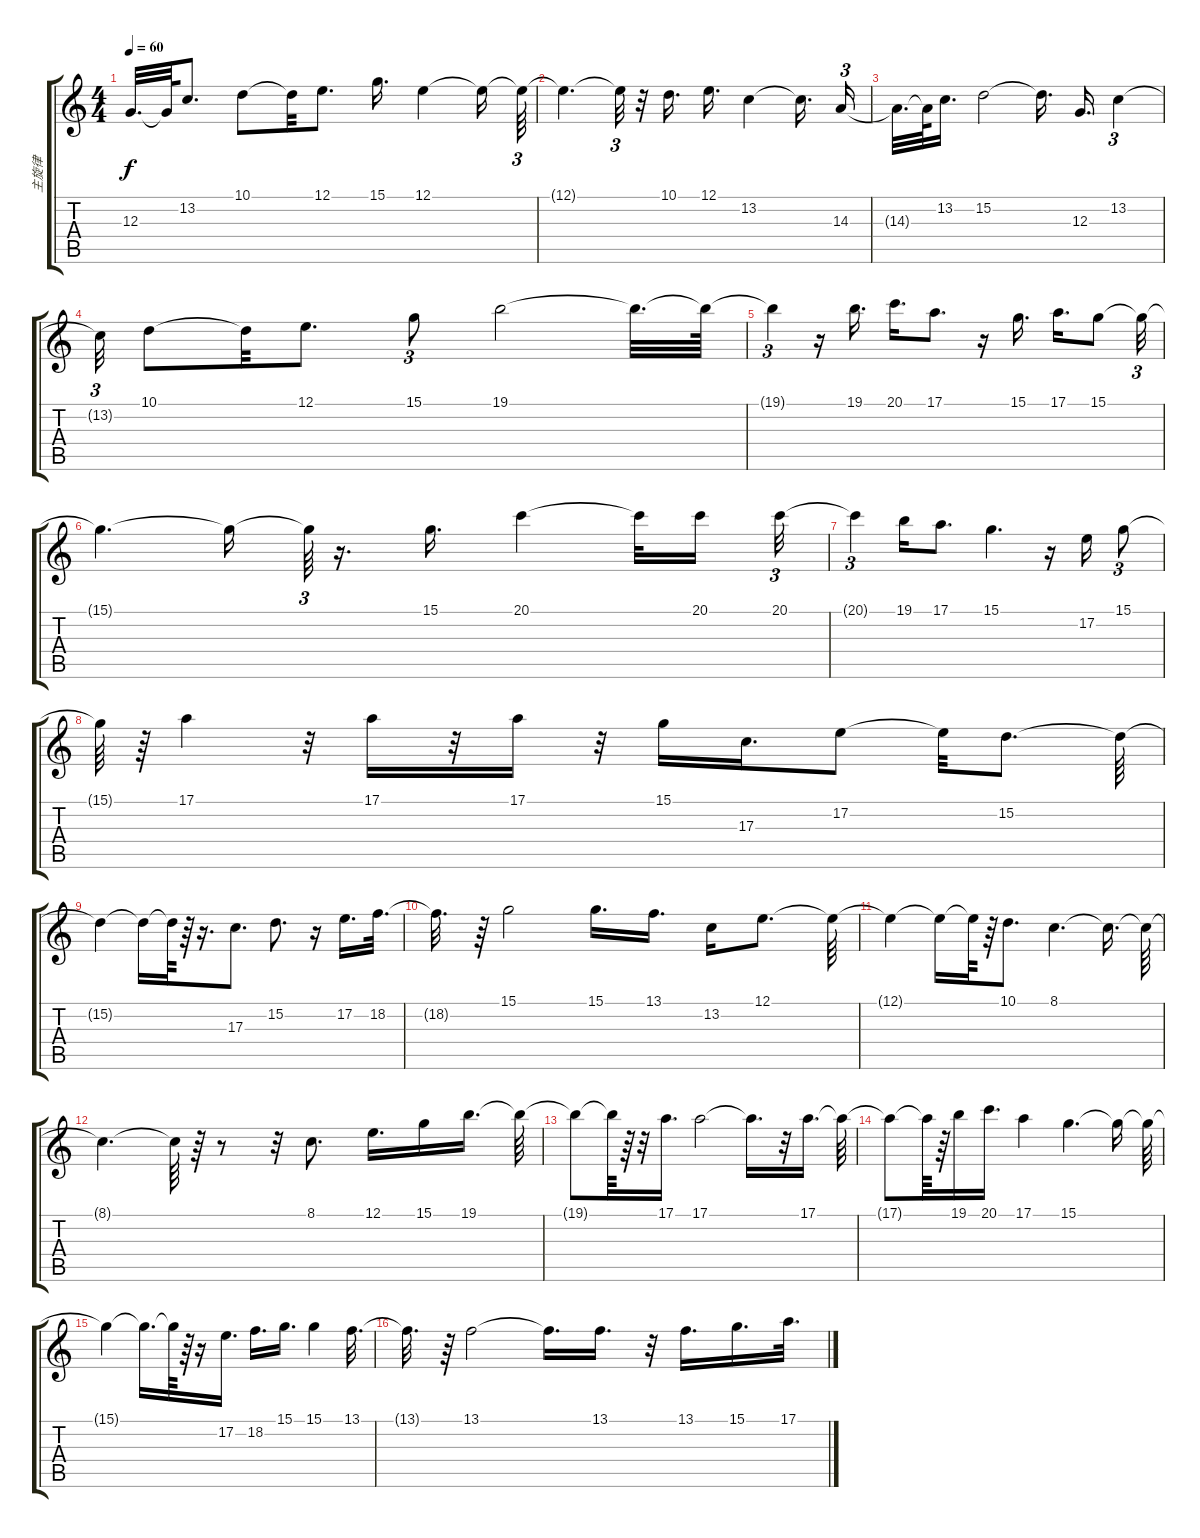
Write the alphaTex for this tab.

\track ("主旋律" "主旋律") {instrument synthvoice}
\staff {score tabs}
\tuning (E4 B3 G3 D3 A2 E2) {hide}
\ts (4 4)
\tempo 60
\clef g2
\ks c
12.3{t}.32{d dy f} 12.3{t}.64 13.2.8{d} 10.1.8 10.1{t}.32 12.1.8{d} 15.1.16{d} 12.1.4 12.1{t}.16 12.1{t}.64{tu (3 2)} |
12.1{t}.4{d} 12.1{t}.32{tu (3 2)} r.32 10.1.16{d} 12.1.16{d} 13.2.4 13.2{t}.16{d} 14.3.16{tu (3 2)} |
14.3{t}.32{d} 14.3{t}.64 13.2.16{d} 15.2.2 15.2{t}.16{d} 12.3.16{d} 13.2.4{tu (3 2)} |
13.2{t}.32{tu (3 2)} 10.1.8 10.1{t}.32 12.1.8{d} 15.1.8{tu (3 2)} 19.1.2 19.1{t}.32{d} 19.1{t}.64 |
19.1{t}.4{tu (3 2)} r.16 19.1.16{d} 20.1.16{d} 17.1.8{d} r.16 15.1.16{d} 17.1.16{d} 15.1.8 15.1{t}.32{tu (3 2)} |
15.1{t}.4{d} 15.1{t}.16 15.1{t}.64{tu (3 2)} r.16{d} 15.1.16{d} 20.1.4 20.1{t}.32 20.1.16{beam splitsecondary} 20.1.32{tu (3 2)} |
20.1{t}.4{tu (3 2)} 19.1.16 17.1.8{d} 15.1.4{d} r.16 17.2.16 15.1.8{tu (3 2)} |
15.1{t}.64 r.64 17.1.4 r.32 17.1.16 r.32 17.1.16 r.32 15.1.16 17.3.16{d} 17.2.8 17.2{t}.32 15.2.8{d} 15.2{t}.64 |
15.2{t}.4 15.2{t}.16 15.2{t}.64 r.64 r.16{d} 17.3.8{d} 15.2.8{d} r.16 17.2.16{d} 18.2.32{d} |
18.2{t}.32{d} r.64 15.1.2 15.1.16{d} 13.1.16{d} 13.2.16 12.1.8{d} 12.1{t}.64 |
12.1{t}.4 12.1{t}.16 12.1{t}.64 r.64 10.1.8{d} 8.1.4{d} 8.1{t}.16{d} 8.1{t}.64 |
8.1{t}.4{d} 8.1{t}.64 r.64 r.8 r.32 8.1.8{d} 12.1.16{d} 15.1.16 19.1.16{d} 19.1{t}.64 |
19.1{t}.8 19.1{t}.64 r.64 r.32 17.1.16{d} 17.1.2 17.1{t}.16{d} r.32 17.1.16{d} 17.1{t}.64 |
17.1{t}.8 17.1{t}.64 r.64 19.1.16 20.1.16{d} 17.1.4 15.1.4{d} 15.1{t}.16 15.1{t}.64 |
15.1{t}.4 15.1{t}.16{d} 15.1{t}.64 r.64 r.16 17.2.16{d} 18.2.16{d} 15.1.16{d} 15.1.4 13.1.32{d} |
13.1{t}.32{d} r.64 13.1.2 13.1{t}.16{d} 13.1.16{d} r.32 13.1.16{d} 15.1.16{d} 17.1.32{d}
